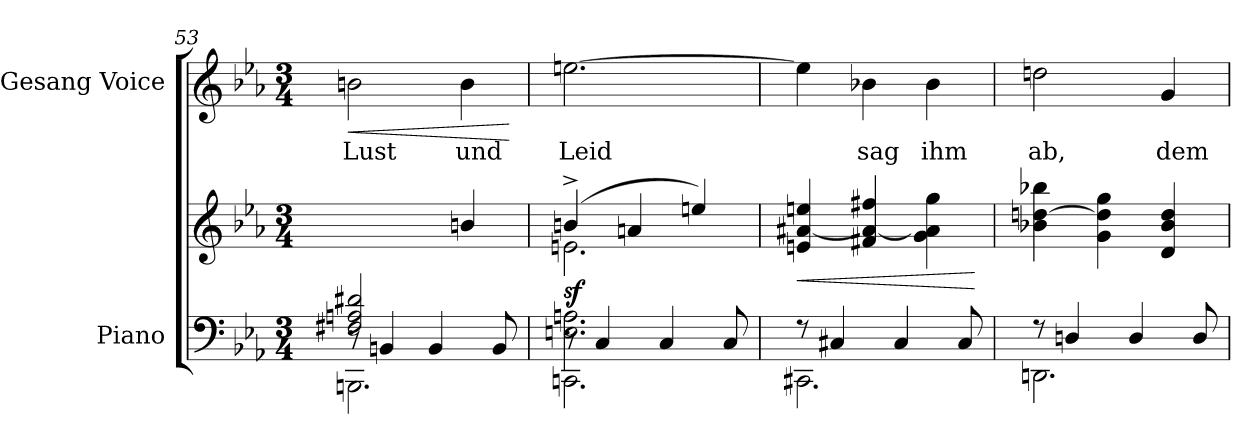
**kern	**kern	**dynam	**kern	**text	**dynam
*part2	*part2	*part2	*part1	*part1	*part1
*staff3	*staff2	*staff2/3	*staff1	*staff1	*staff1
*I"Piano	*	*	*I"Gesang Voice	*	*
*I'Pno	*	*	*	*	*
*clefF4	*clefG2	*	*clefG2	*	*
*k[b-e-a-]	*k[b-e-a-]	*	*k[b-e-a-]	*	*
*M3/4	*M3/4	*	*M3/4	*	*
=53	=53	=53	=53	=53	=53
*^	*	*	*	*	*
*	*^	*	*	*	*	*
!	!	!	!	!	!	!	!LO:HP:b
(>2F#X/ 2An/ 2d#X/	8r	2.BBBn\	2ryy	.	2bn\	Lust	<
.	4BBn/	.	.	.	.	.	.
.	4BB/	.	.	.	.	.	.
4ryy	.	.	4bn/)	.	4b\	und	.
.	8BB/	.	.	.	.	.	.
*v	*v	*v	*	*	*	*	*
.	.	.	.	.	[
=54	=54	=54	=54	=54	=54
*^	*^	*	*	*	*
*	*^	*	*	*	*	*	*
!	!	!	!	!	!LO:DY:b	!	!	!
8r	2.CCn\	2.En\ 2.An\	(4bn^/	2.en\	sf	[2.een\	Leid	.
4C/	.	.	.	.	.	.	.	.
.	.	.	4an/	.	.	.	.	.
4C/	.	.	.	.	.	.	.	.
.	.	.	4een/)	.	.	.	.	.
8C/	.	.	.	.	.	.	.	.
*	*v	*v	*	*	*	*	*	*
*	*	*v	*v	*	*	*	*
=55	=55	=55	=55	=55	=55	=55
!	!	!	!LO:HP:b	!	!	!
8r	2.CC#X\	4en/ [4a#X/ 4een/	<	4ee\]	.	.
4C#X/	.	.	.	.	.	.
.	.	4f#X/ 4a#/_ 4ff#X/	.	4b-X\	sag	.
4C#/	.	.	.	.	.	.
.	.	4g\ 4a#\] 4gg\	.	4b-\	ihm	.
8C#/	.	.	.	.	.	.
*v	*v	*	*	*	*	*
.	.	[	.	.	.
=56	=56	=56	=56	=56	=56
*^	*	*	*	*	*
8r	2.DDn\	4b-X\ [4ddn\ 4bb-X\	.	2ddn\	ab,	.
4Dn/	.	.	.	.	.	.
.	.	4g\ 4dd\] 4gg\	.	.	.	.
4D/	.	.	.	.	.	.
.	.	4d/ 4b-/ 4dd/	.	4g/	dem	.
8D/	.	.	.	.	.	.
*v	*v	*	*	*	*	*
=	=	=	=	=	=
*-	*-	*-	*-	*-	*-
